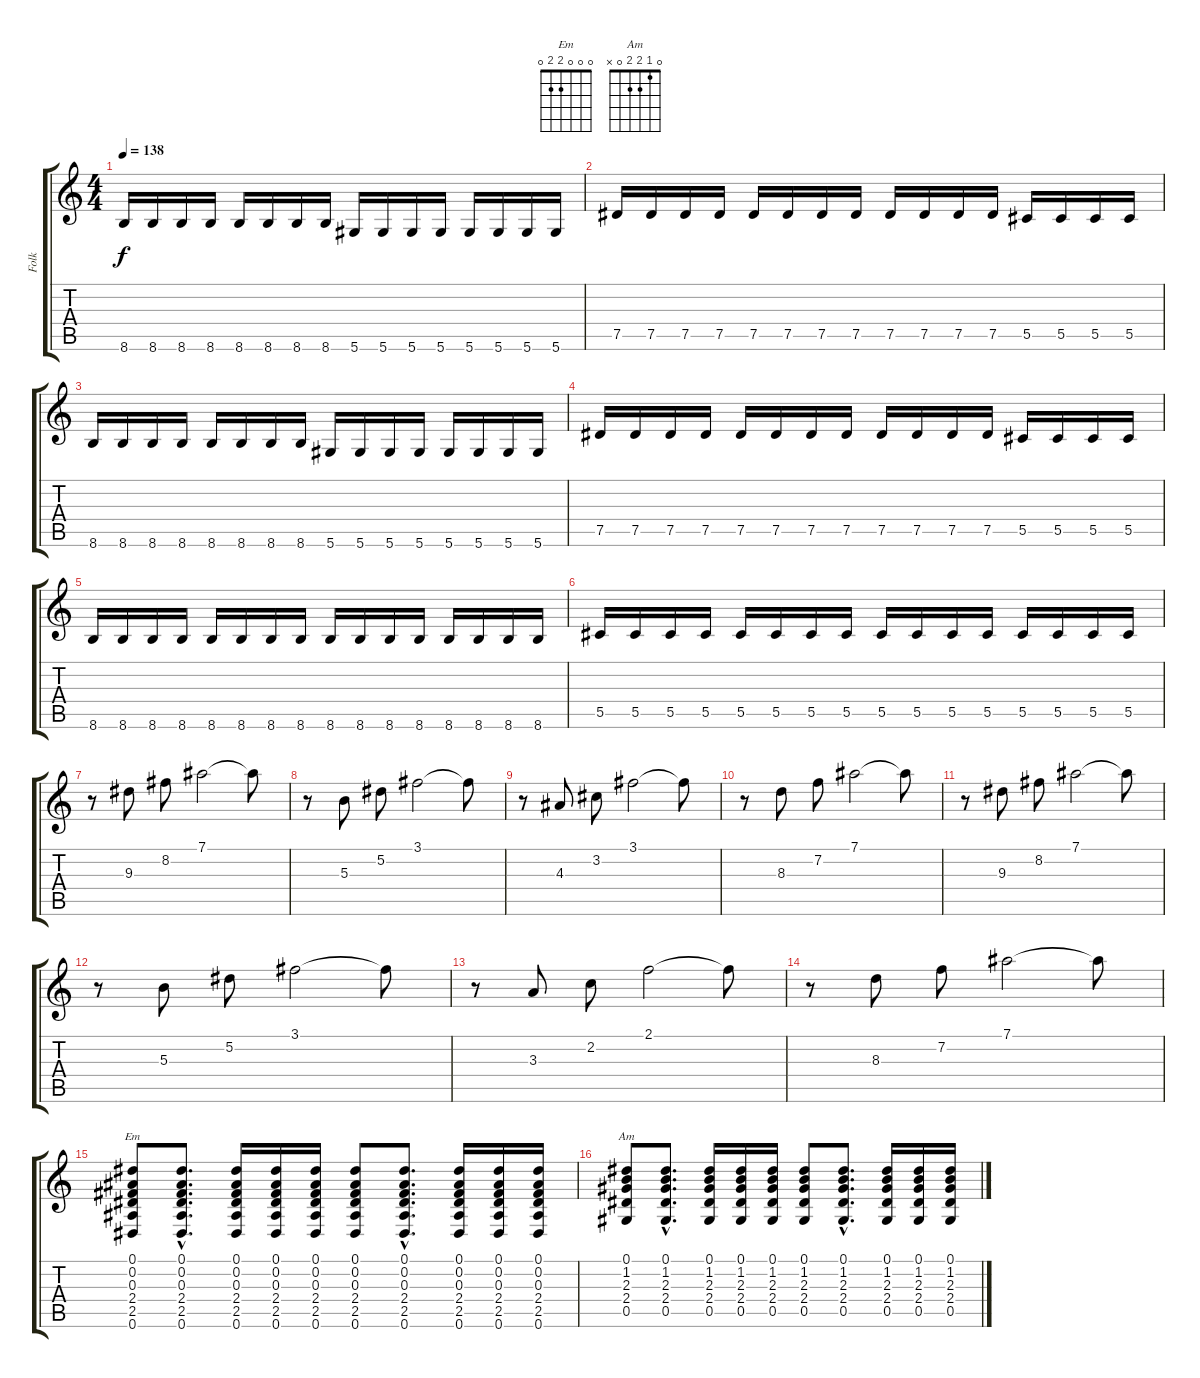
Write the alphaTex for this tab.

\track ("Folk" "Folk") {instrument acousticguitarnylon}
\staff {score tabs}
\tuning (Eb4 Bb3 Gb3 Db3 Ab2 Eb2) {hide}
\chord ("Em" 0 0 0 2 2 0)
\chord ("Am" 0 1 2 2 0 x)
\ts (4 4)
\tempo 138
\clef g2
\ks c
8.6.16{dy f} 8.6.16 8.6.16 8.6.16 8.6.16 8.6.16 8.6.16 8.6.16 5.6.16 5.6.16 5.6.16 5.6.16 5.6.16 5.6.16 5.6.16 5.6.16 |
7.5.16 7.5.16 7.5.16 7.5.16 7.5.16 7.5.16 7.5.16 7.5.16 7.5.16 7.5.16 7.5.16 7.5.16 5.5.16 5.5.16 5.5.16 5.5.16 |
8.6.16 8.6.16 8.6.16 8.6.16 8.6.16 8.6.16 8.6.16 8.6.16 5.6.16 5.6.16 5.6.16 5.6.16 5.6.16 5.6.16 5.6.16 5.6.16 |
7.5.16 7.5.16 7.5.16 7.5.16 7.5.16 7.5.16 7.5.16 7.5.16 7.5.16 7.5.16 7.5.16 7.5.16 5.5.16 5.5.16 5.5.16 5.5.16 |
8.6.16 8.6.16 8.6.16 8.6.16 8.6.16 8.6.16 8.6.16 8.6.16 8.6.16 8.6.16 8.6.16 8.6.16 8.6.16 8.6.16 8.6.16 8.6.16 |
5.5.16 5.5.16 5.5.16 5.5.16 5.5.16 5.5.16 5.5.16 5.5.16 5.5.16 5.5.16 5.5.16 5.5.16 5.5.16 5.5.16 5.5.16 5.5.16 |
r.8 9.3.8{volume 16} 8.2.8 7.1.2 7.1{t}.8 |
r.8 5.3.8 5.2.8 3.1.2 3.1{t}.8 |
r.8 4.3.8 3.2.8 3.1.2 3.1{t}.8 |
r.8 8.3.8 7.2.8 7.1.2 7.1{t}.8 |
r.8 9.3.8 8.2.8 7.1.2 7.1{t}.8 |
r.8 5.3.8 5.2.8 3.1.2 3.1{t}.8 |
r.8 3.3.8 2.2.8 2.1.2 2.1{t}.8 |
r.8 8.3.8 7.2.8 7.1.2 7.1{t}.8 |
(0.1 0.2 0.3 2.4 2.5 0.6).8{ch "Em"} (0.1{hac} 0.2{hac} 0.3{hac} 2.4{hac} 2.5{hac} 0.6{hac}).8{d} (0.1 0.2 0.3 2.4 2.5 0.6).16 (0.1 0.2 0.3 2.4 2.5 0.6).16 (0.1 0.2 0.3 2.4 2.5 0.6).16 (0.1 0.2 0.3 2.4 2.5 0.6).8 (0.1{hac} 0.2{hac} 0.3{hac} 2.4{hac} 2.5{hac} 0.6{hac}).8{d} (0.1 0.2 0.3 2.4 2.5 0.6).16 (0.1 0.2 0.3 2.4 2.5 0.6).16 (0.1 0.2 0.3 2.4 2.5 0.6).16 |
(0.1 1.2 2.3 2.4 0.5).8{ch "Am"} (0.1{hac} 1.2{hac} 2.3{hac} 2.4{hac} 0.5{hac}).8{d} (0.1 1.2 2.3 2.4 0.5).16 (0.1 1.2 2.3 2.4 0.5).16 (0.1 1.2 2.3 2.4 0.5).16 (0.1 1.2 2.3 2.4 0.5).8 (0.1{hac} 1.2{hac} 2.3{hac} 2.4{hac} 0.5{hac}).8{d} (0.1 1.2 2.3 2.4 0.5).16 (0.1 1.2 2.3 2.4 0.5).16 (0.1 1.2 2.3 2.4 0.5).16
